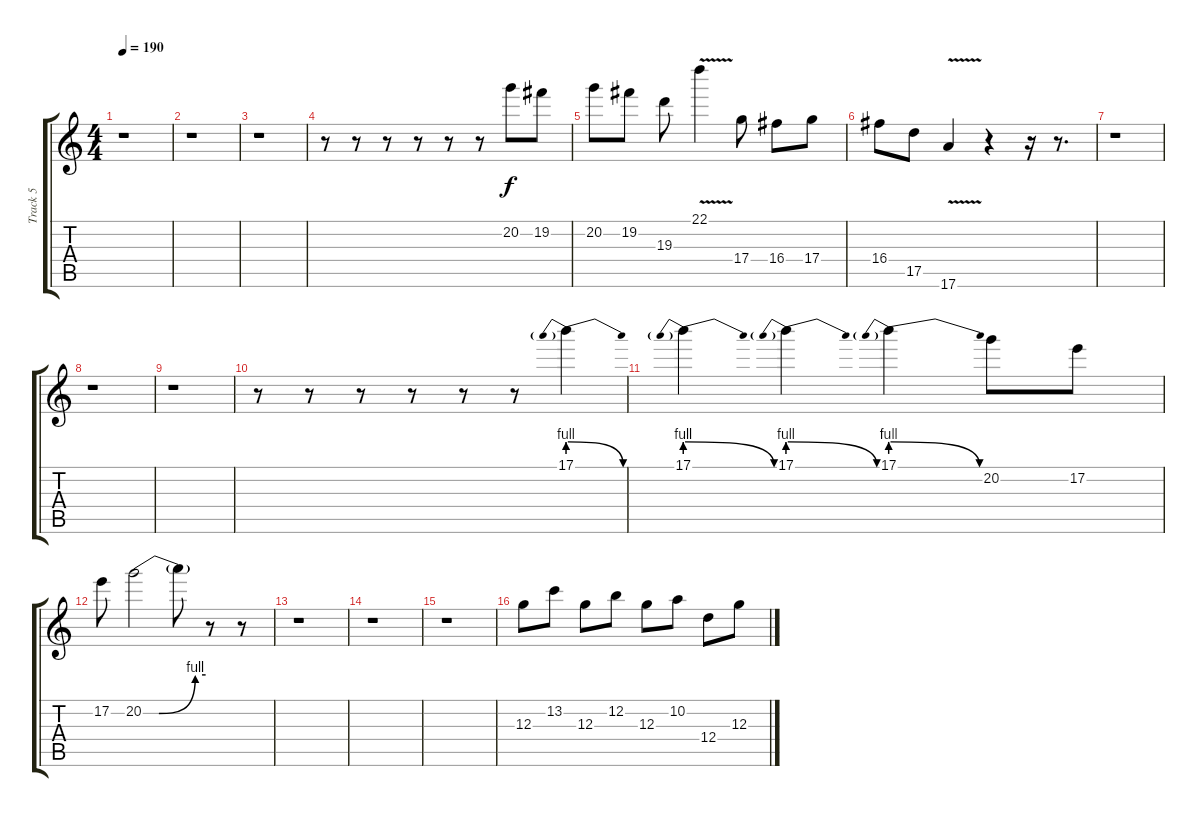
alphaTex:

\track ("Track 5" "Track 5") {instrument distortionguitar}
\staff {score tabs}
\tuning (E4 B3 G3 D3 A2 E2) {hide}
\ts (4 4)
\tempo 190
\clef g2
\ks c
r.1{dy f} |
r.1 |
r.1 |
r.8 r.8 r.8 r.8 r.8 r.8 20.2.8 19.2.8 |
20.2.8 19.2.8 19.3.8 22.1{v}.4 17.4.8 16.4.8 17.4.8 |
16.4.8 17.5.8 17.6{v}.4 r.4 r.16 r.8{d} |
r.1 |
r.1 |
r.1 |
r.8 r.8 r.8 r.8 r.8 r.8 17.1{be (prebendrelease 0 4 60 0)}.4 |
17.1{be (prebendrelease 0 4 60 0)}.4 17.1{be (prebendrelease 0 4 60 0)}.4 17.1{be (prebendrelease 0 4 60 0)}.4 20.2.8 17.2.8 |
17.2.8 20.2{be (custom 0 0 15 0 50 4 60 4)}.2 20.2{t}.8 r.8 r.8 |
r.1 |
r.1 |
r.1 |
12.3.8 13.2.8 12.3.8 12.2.8 12.3.8 10.2.8 12.4.8 12.3.8
